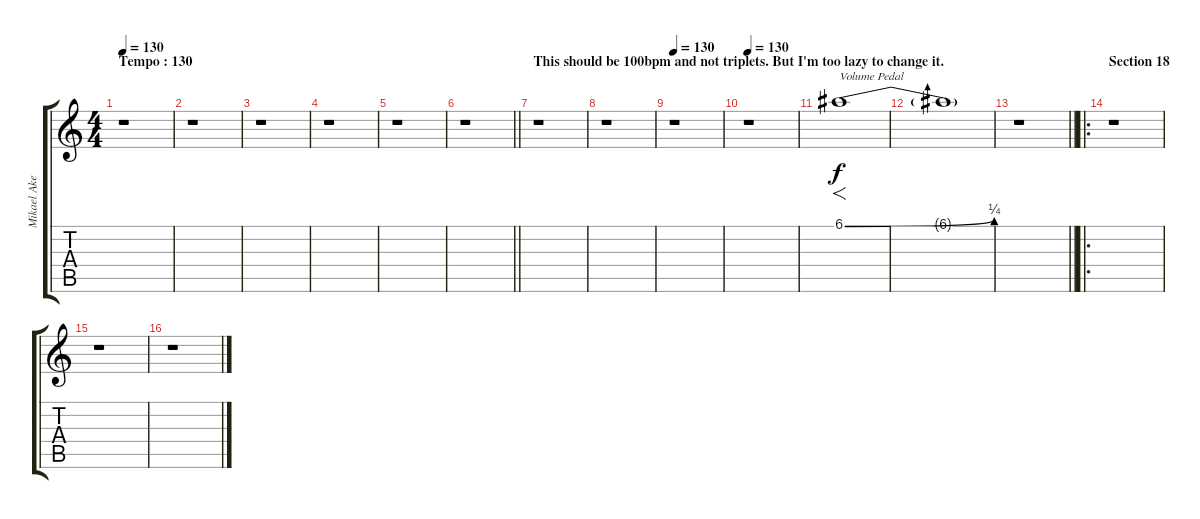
\track ("Mikael Akerfeldt" "Mikael Ake") {instrument distortionguitar}
\staff {score tabs}
\tuning (E4 B3 G3 D3 A2 E2) {hide}
\ts (4 4)
\section ("" "Tempo : 130")
\tempo 130
\clef g2
\ks c
r.1{dy f} |
r.1 |
r.1 |
r.1 |
r.1 |
\barLineRight lightlight
r.1 |
\section ("" "This should be 100bpm and not triplets. But I'm too lazy to change it.")
r.1 |
r.1 |
\tempo 115
\tempo 130
r.1 |
\tempo 130
r.1 |
6.1{be (bend 0 0 60 1)}.1{f txt "Volume Pedal" volume 10 instrument fx2soundtrack} |
6.1{t}.1 |
\barLineRight lightlight
r.1 |
\ro
\section ("" "Section 18")
r.1{instrument distortionguitar} |
r.1 |
r.1
